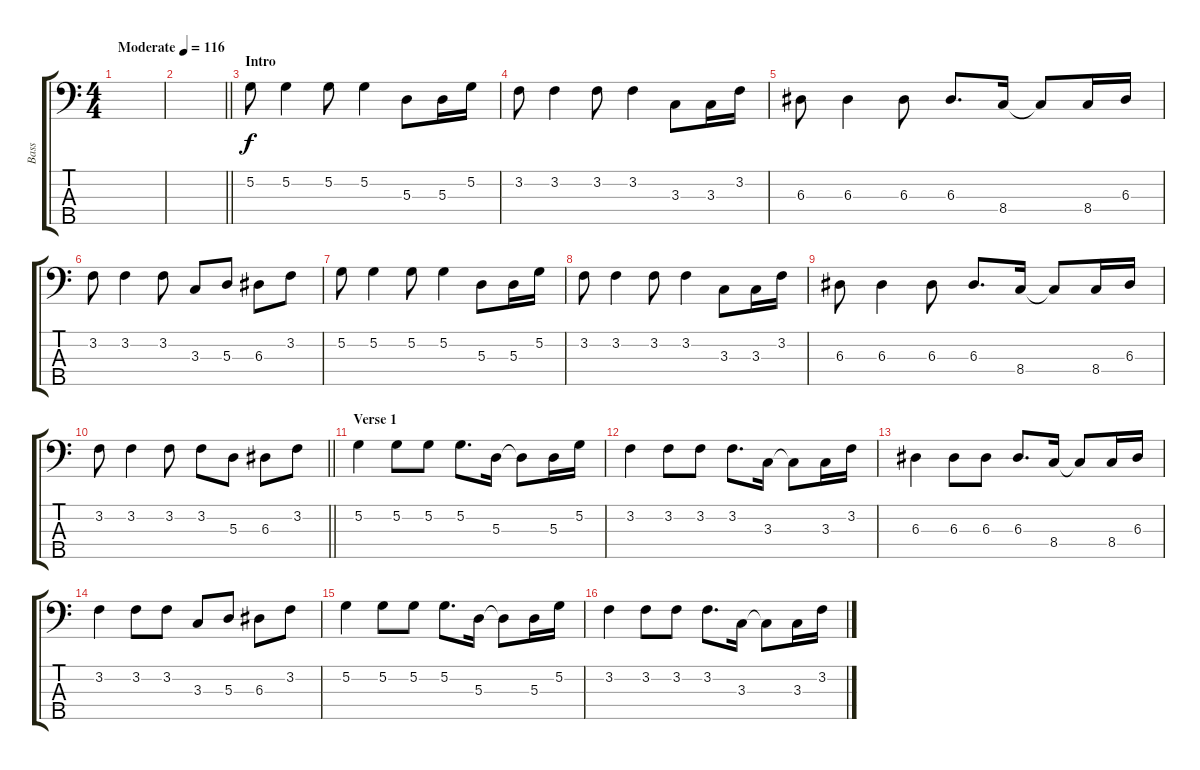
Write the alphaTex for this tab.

\track ("Bass" "Bass") {instrument electricbassfinger}
\staff {score tabs}
\tuning (G2 D2 A1 E1 B0) {hide}
\ts (4 4)
\tempo (116 "Moderate")
\clef f4
\ks c
|
\barLineRight lightlight
|
\section ("" "Intro")
5.2.8 5.2.4 5.2.8 5.2.4 5.3.8 5.3.16 5.2.16 |
3.2.8 3.2.4 3.2.8 3.2.4 3.3.8 3.3.16 3.2.16 |
6.3.8 6.3.4 6.3.8 6.3.8{d} 8.4.16 8.4{t}.8 8.4.16 6.3.16 |
3.2.8 3.2.4 3.2.8 3.3.8 5.3.8 6.3.8 3.2.8 |
5.2.8 5.2.4 5.2.8 5.2.4 5.3.8 5.3.16 5.2.16 |
3.2.8 3.2.4 3.2.8 3.2.4 3.3.8 3.3.16 3.2.16 |
6.3.8 6.3.4 6.3.8 6.3.8{d} 8.4.16 8.4{t}.8 8.4.16 6.3.16 |
\barLineRight lightlight
3.2.8 3.2.4 3.2.8 3.2.8 5.3.8 6.3.8 3.2.8 |
\section ("" "Verse 1")
5.2.4 5.2.8 5.2.8 5.2.8{d} 5.3.16 5.3{t}.8 5.3.16 5.2.16 |
3.2.4 3.2.8 3.2.8 3.2.8{d} 3.3.16 3.3{t}.8 3.3.16 3.2.16 |
6.3.4 6.3.8 6.3.8 6.3.8{d} 8.4.16 8.4{t}.8 8.4.16 6.3.16 |
3.2.4 3.2.8 3.2.8 3.3.8 5.3.8 6.3.8 3.2.8 |
5.2.4 5.2.8 5.2.8 5.2.8{d} 5.3.16 5.3{t}.8 5.3.16 5.2.16 |
3.2.4 3.2.8 3.2.8 3.2.8{d} 3.3.16 3.3{t}.8 3.3.16 3.2.16
